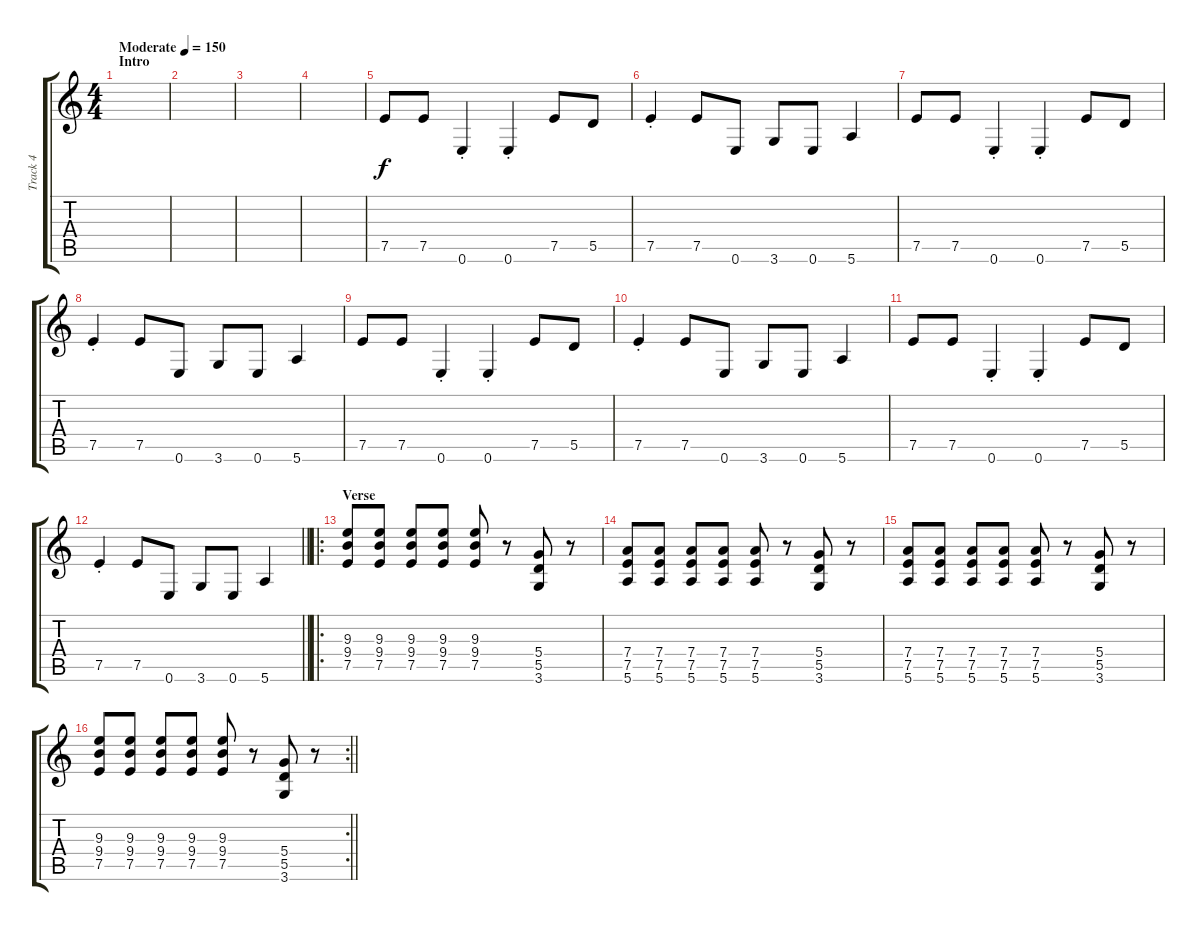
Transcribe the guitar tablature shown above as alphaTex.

\track ("Track 4" "Track 4") {instrument overdrivenguitar}
\staff {score tabs}
\tuning (E4 B3 G3 D3 A2 E2) {hide}
\ts (4 4)
\section ("" "Intro")
\tempo (150 "Moderate")
\clef g2
\ks c
|
|
|
|
7.5.8 7.5.8 0.6{st}.4 0.6{st}.4 7.5.8 5.5.8 |
7.5{st}.4 7.5.8 0.6.8 3.6.8 0.6.8 5.6.4 |
7.5.8 7.5.8 0.6{st}.4 0.6{st}.4 7.5.8 5.5.8 |
7.5{st}.4 7.5.8 0.6.8 3.6.8 0.6.8 5.6.4 |
7.5.8 7.5.8 0.6{st}.4 0.6{st}.4 7.5.8 5.5.8 |
7.5{st}.4 7.5.8 0.6.8 3.6.8 0.6.8 5.6.4 |
7.5.8 7.5.8 0.6{st}.4 0.6{st}.4 7.5.8 5.5.8 |
\barLineRight lightlight
7.5{st}.4 7.5.8 0.6.8 3.6.8 0.6.8 5.6.4 |
\ro
\section ("" "Verse")
(9.3 9.4 7.5).8 (9.3 9.4 7.5).8 (9.3 9.4 7.5).8 (9.3 9.4 7.5).8 (9.3 9.4 7.5).8 r.8 (5.4 5.5 3.6).8 r.8 |
(7.4 7.5 5.6).8 (7.4 7.5 5.6).8 (7.4 7.5 5.6).8 (7.4 7.5 5.6).8 (7.4 7.5 5.6).8 r.8 (5.4 5.5 3.6).8 r.8 |
(7.4 7.5 5.6).8 (7.4 7.5 5.6).8 (7.4 7.5 5.6).8 (7.4 7.5 5.6).8 (7.4 7.5 5.6).8 r.8 (5.4 5.5 3.6).8 r.8 |
\rc 2
\barLineRight lightlight
(9.3 9.4 7.5).8 (9.3 9.4 7.5).8 (9.3 9.4 7.5).8 (9.3 9.4 7.5).8 (9.3 9.4 7.5).8 r.8 (5.4 5.5 3.6).8 r.8
